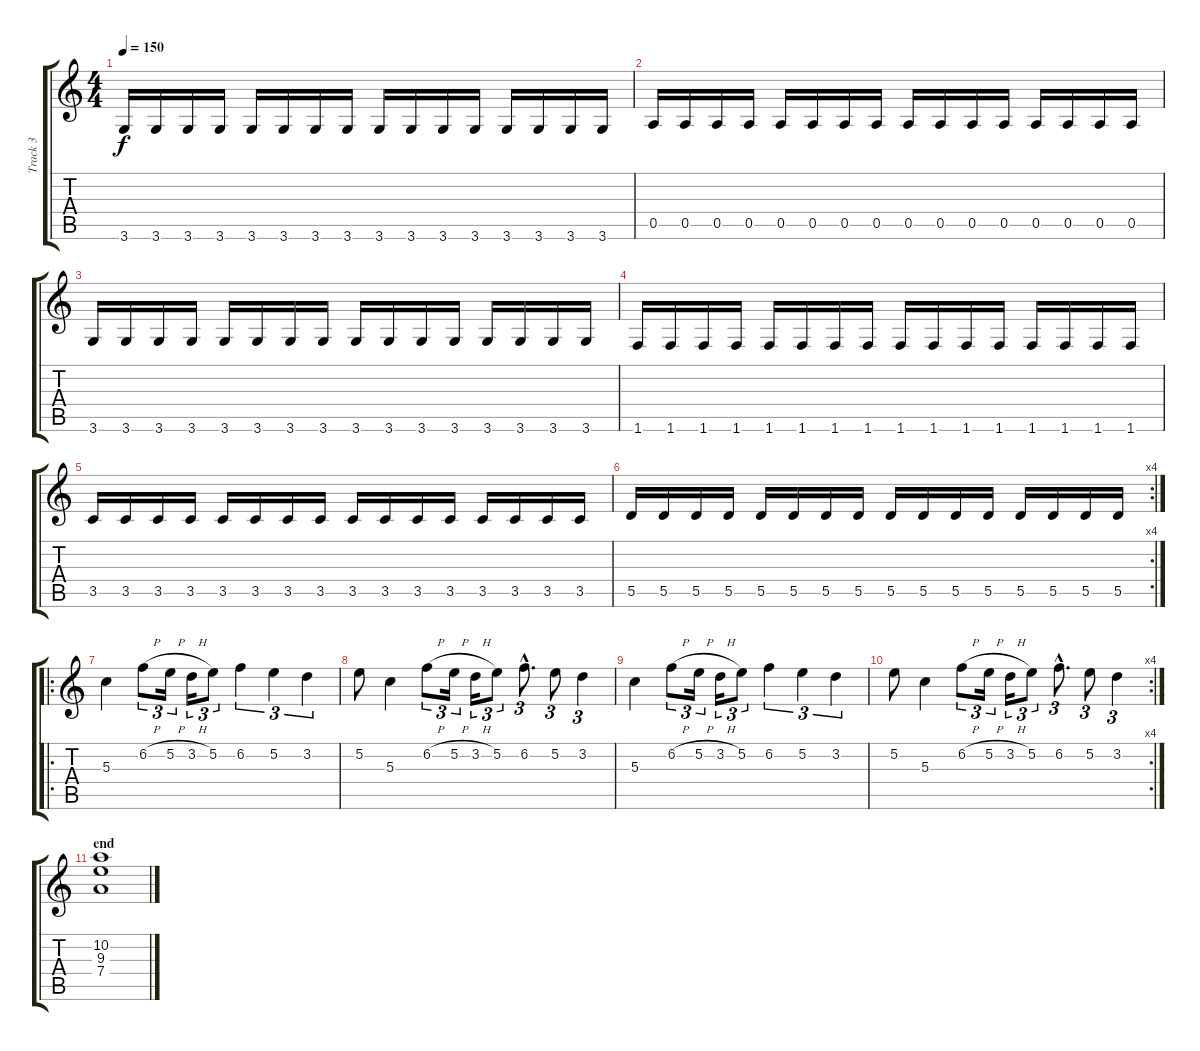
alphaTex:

\track ("Track 3" "Track 3") {instrument distortionguitar}
\staff {score tabs}
\tuning (E4 B3 G3 D3 A2 E2) {hide}
\ts (4 4)
\tempo 150
\clef g2
\ks c
3.6.16{dy f} 3.6.16 3.6.16 3.6.16 3.6.16 3.6.16 3.6.16 3.6.16 3.6.16 3.6.16 3.6.16 3.6.16 3.6.16 3.6.16 3.6.16 3.6.16 |
0.5.16 0.5.16 0.5.16 0.5.16 0.5.16 0.5.16 0.5.16 0.5.16 0.5.16 0.5.16 0.5.16 0.5.16 0.5.16 0.5.16 0.5.16 0.5.16 |
3.6.16 3.6.16 3.6.16 3.6.16 3.6.16 3.6.16 3.6.16 3.6.16 3.6.16 3.6.16 3.6.16 3.6.16 3.6.16 3.6.16 3.6.16 3.6.16 |
1.6.16 1.6.16 1.6.16 1.6.16 1.6.16 1.6.16 1.6.16 1.6.16 1.6.16 1.6.16 1.6.16 1.6.16 1.6.16 1.6.16 1.6.16 1.6.16 |
3.5.16 3.5.16 3.5.16 3.5.16 3.5.16 3.5.16 3.5.16 3.5.16 3.5.16 3.5.16 3.5.16 3.5.16 3.5.16 3.5.16 3.5.16 3.5.16 |
\rc 4
5.5.16 5.5.16 5.5.16 5.5.16 5.5.16 5.5.16 5.5.16 5.5.16 5.5.16 5.5.16 5.5.16 5.5.16 5.5.16 5.5.16 5.5.16 5.5.16 |
\ro
5.3.4 6.2{h}.8{tu (3 2)} 5.2{h}.16{tu (3 2)} 3.2{h}.16{tu (3 2)} 5.2.8{tu (3 2)} 6.2.4{tu (3 2)} 5.2.4{tu (3 2)} 3.2.4{tu (3 2)} |
5.2.8 5.3.4 6.2{h}.8{tu (3 2)} 5.2{h}.16{tu (3 2)} 3.2{h}.16{tu (3 2)} 5.2.8{tu (3 2)} 6.2{hac}.8{d tu (3 2)} 5.2.8{tu (3 2)} 3.2.4{tu (3 2)} |
5.3.4 6.2{h}.8{tu (3 2)} 5.2{h}.16{tu (3 2)} 3.2{h}.16{tu (3 2)} 5.2.8{tu (3 2)} 6.2.4{tu (3 2)} 5.2.4{tu (3 2)} 3.2.4{tu (3 2)} |
\rc 4
5.2.8 5.3.4 6.2{h}.8{tu (3 2)} 5.2{h}.16{tu (3 2)} 3.2{h}.16{tu (3 2)} 5.2.8{tu (3 2)} 6.2{hac}.8{d tu (3 2)} 5.2.8{tu (3 2)} 3.2.4{tu (3 2)} |
\section ("" "end")
(10.2 9.3 7.4).1
